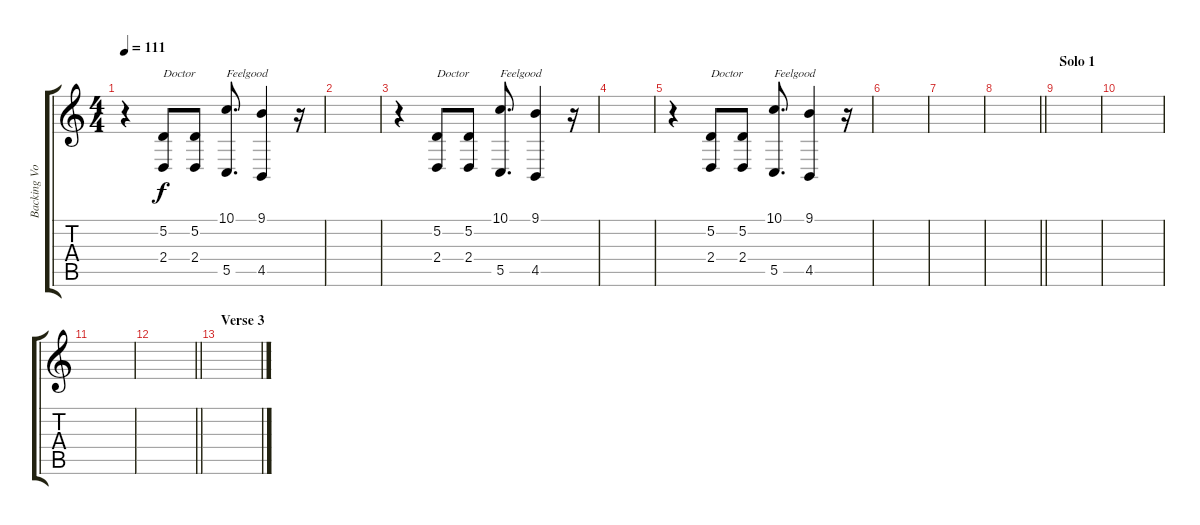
\track ("Backing Vocal" "Backing Vo") {instrument choiraahs}
\staff {score tabs}
\tuning (D4 A3 F3 C3 G2 D2) {hide}
\ts (4 4)
\tempo 111
\clef g2
\ks c
r.4{dy f} (5.2 2.4).8{txt "Doctor"} (5.2 2.4).8 (10.1 5.5).8{d txt "Feelgood"} (9.1 4.5).4 r.16 |
|
r.4 (5.2 2.4).8{txt "Doctor"} (5.2 2.4).8 (10.1 5.5).8{d txt "Feelgood"} (9.1 4.5).4 r.16 |
|
r.4 (5.2 2.4).8{txt "Doctor"} (5.2 2.4).8 (10.1 5.5).8{d txt "Feelgood"} (9.1 4.5).4 r.16 |
|
|
\barLineRight lightlight
|
\section ("" "Solo 1")
|
|
|
\barLineRight lightlight
|
\section ("" "Verse 3")
